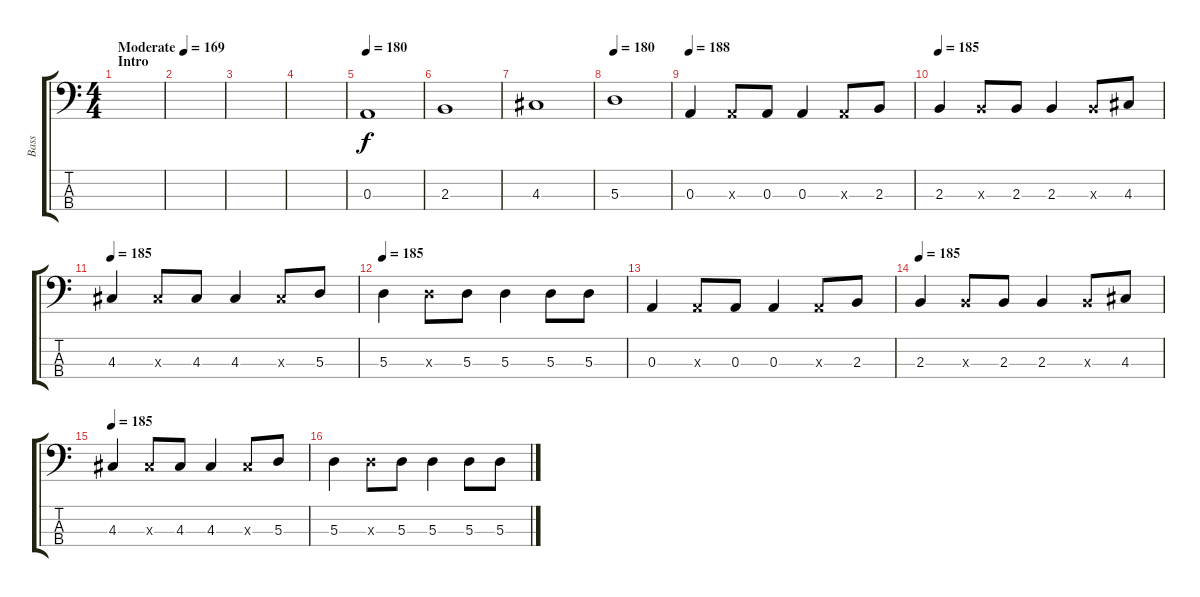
\track ("Bass" "Bass") {instrument electricbasspick}
\staff {score tabs}
\tuning (G2 D2 A1 E1) {hide}
\ts (4 4)
\section ("" "Intro")
\tempo (169 "Moderate")
\clef f4
\ks c
|
|
|
|
\tempo 180
0.3.1 |
2.3.1 |
4.3.1 |
\tempo 180
5.3.1 |
\tempo 188
0.3.4 0.3{x}.8 0.3.8 0.3.4 0.3{x}.8 2.3.8 |
\tempo 185
2.3.4 2.3{x}.8 2.3.8 2.3.4 2.3{x}.8 4.3.8 |
\tempo 185
4.3.4 4.3{x}.8 4.3.8 4.3.4 4.3{x}.8 5.3.8 |
\tempo 185
5.3.4 5.3{x}.8 5.3.8 5.3.4 5.3.8 5.3.8 |
0.3.4 0.3{x}.8 0.3.8 0.3.4 0.3{x}.8 2.3.8 |
\tempo 185
2.3.4 2.3{x}.8 2.3.8 2.3.4 2.3{x}.8 4.3.8 |
\tempo 185
4.3.4 4.3{x}.8 4.3.8 4.3.4 4.3{x}.8 5.3.8 |
5.3.4 5.3{x}.8 5.3.8 5.3.4 5.3.8 5.3.8
